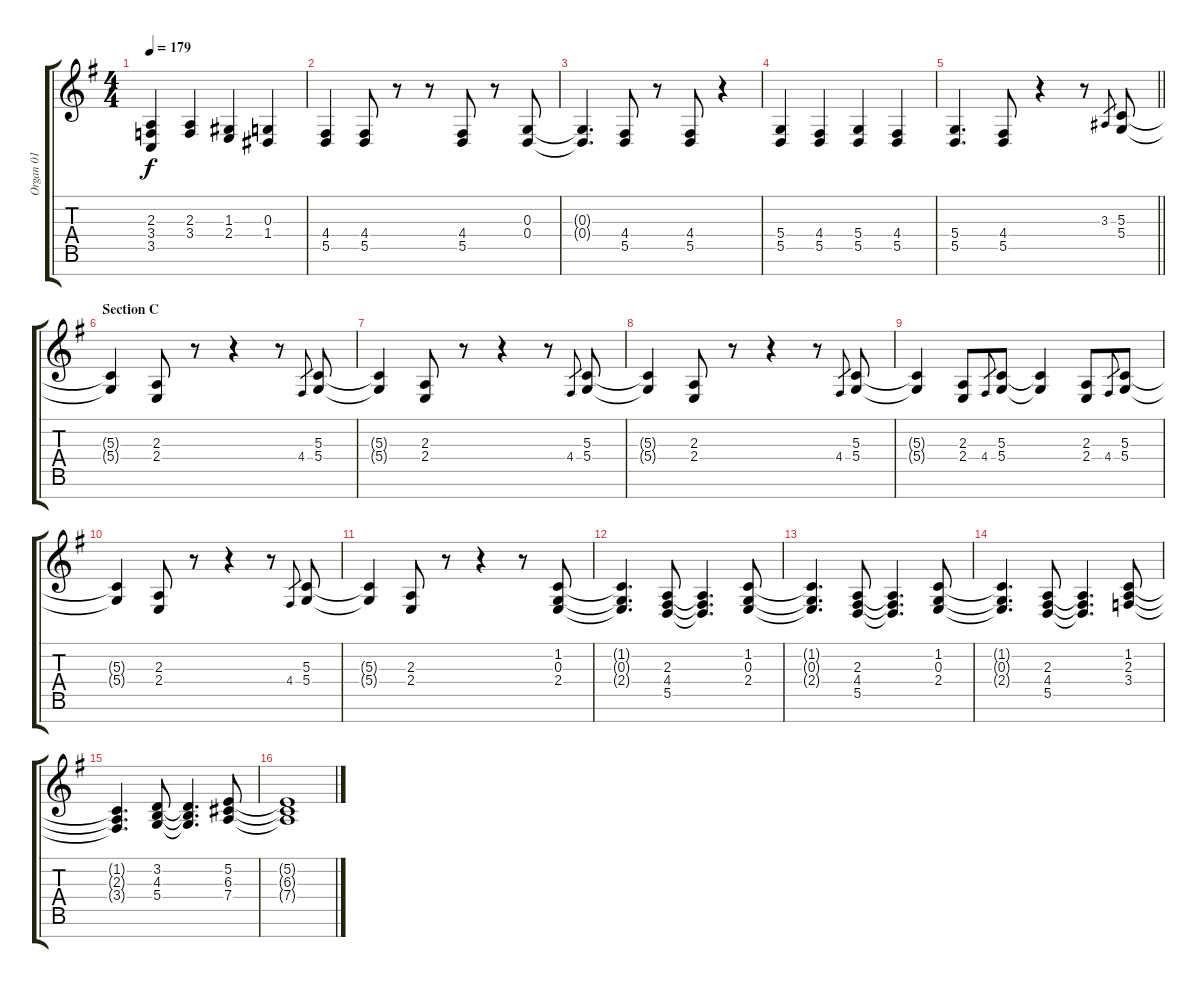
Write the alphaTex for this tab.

\track ("Organ 01" "Organ 01") {instrument drawbarorgan}
\staff {score tabs}
\tuning (E4 B3 G3 D3 A2 E2 B1) {hide}
\ts (4 4)
\tempo 179
\clef g2
\ks g
(2.3 3.4 3.5).4{dy f} (2.3 3.4).4 (1.3 2.4).4 (0.3 1.4).4 |
(4.4 5.5).4 (4.4 5.5).8 r.8 r.8 (4.4 5.5).8 r.8 (0.3 0.4).8 |
(0.3{t} 0.4{t}).4{d} (4.4 5.5).8 r.8 (4.4 5.5).8 r.4 |
(5.4 5.5).4 (4.4 5.5).4 (5.4 5.5).4 (4.4 5.5).4 |
\barLineRight lightlight
(5.4 5.5).4{d} (4.4 5.5).8 r.4 r.8 3.3.8{gr} (5.3 5.4).8 |
\section ("" "Section C")
(5.3{t} 5.4{t}).4 (2.3 2.4).8 r.8 r.4 r.8 4.4.8{gr} (5.3 5.4).8 |
(5.3{t} 5.4{t}).4 (2.3 2.4).8 r.8 r.4 r.8 4.4.8{gr} (5.3 5.4).8 |
(5.3{t} 5.4{t}).4 (2.3 2.4).8 r.8 r.4 r.8 4.4.8{gr} (5.3 5.4).8 |
(5.3{t} 5.4{t}).4 (2.3 2.4).8 4.4.8{gr} (5.3 5.4).8 (5.3{t} 5.4{t}).4 (2.3 2.4).8 4.4.8{gr} (5.3 5.4).8 |
(5.3{t} 5.4{t}).4 (2.3 2.4).8 r.8 r.4 r.8 4.4.8{gr} (5.3 5.4).8 |
(5.3{t} 5.4{t}).4 (2.3 2.4).8 r.8 r.4 r.8 (1.2 0.3 2.4).8 |
(1.2{t} 0.3{t} 2.4{t}).4{d} (2.3 4.4 5.5).8 (2.3{t} 4.4{t} 5.5{t}).4{d} (1.2 0.3 2.4).8 |
(1.2{t} 0.3{t} 2.4{t}).4{d} (2.3 4.4 5.5).8 (2.3{t} 4.4{t} 5.5{t}).4{d} (1.2 0.3 2.4).8 |
(1.2{t} 0.3{t} 2.4{t}).4{d} (2.3 4.4 5.5).8 (2.3{t} 4.4{t} 5.5{t}).4{d} (1.2 2.3 3.4).8 |
(1.2{t} 2.3{t} 3.4{t}).4{d} (3.2 4.3 5.4).8 (3.2{t} 4.3{t} 5.4{t}).4{d} (5.2 6.3 7.4).8 |
(5.2{t} 6.3{t} 7.4{t}).1
